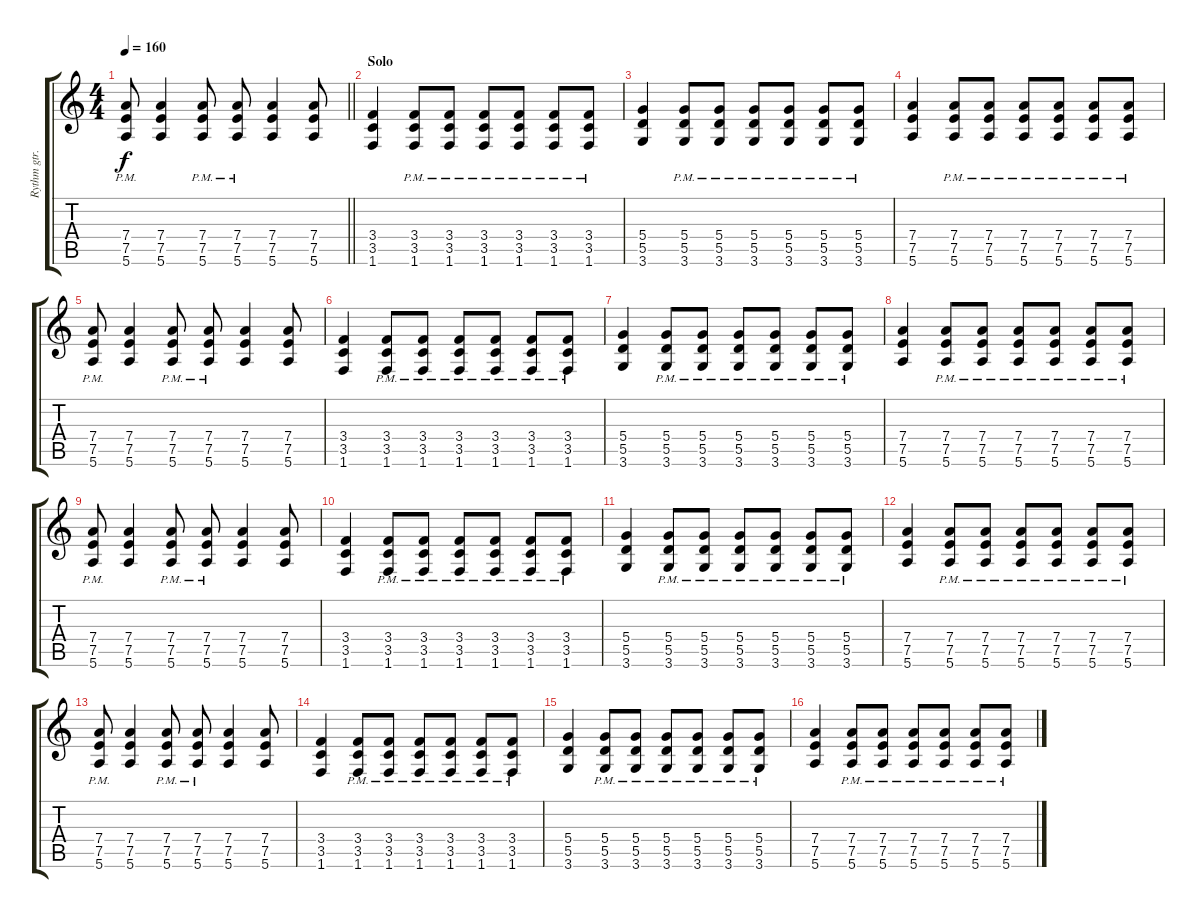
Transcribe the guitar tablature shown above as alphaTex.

\track ("Rythm gtr." "Rythm gtr.") {instrument distortionguitar}
\staff {score tabs}
\tuning (E4 B3 G3 D3 A2 E2) {hide}
\ts (4 4)
\tempo 160
\clef g2
\barLineRight lightlight
\ks c
(7.4{pm} 7.5{pm} 5.6{pm}).8{dy f} (7.4 7.5 5.6).4 (7.4{pm} 7.5{pm} 5.6{pm}).8 (7.4{pm} 7.5{pm} 5.6{pm}).8 (7.4 7.5 5.6).4 (7.4 7.5 5.6).8 |
\section ("" "Solo")
(3.4 3.5 1.6).4 (3.4{pm} 3.5{pm} 1.6{pm}).8 (3.4{pm} 3.5{pm} 1.6{pm}).8 (3.4{pm} 3.5{pm} 1.6{pm}).8 (3.4{pm} 3.5{pm} 1.6{pm}).8 (3.4{pm} 3.5{pm} 1.6{pm}).8 (3.4{pm} 3.5{pm} 1.6{pm}).8 |
(5.4 5.5 3.6).4 (5.4{pm} 5.5{pm} 3.6{pm}).8 (5.4{pm} 5.5{pm} 3.6{pm}).8 (5.4{pm} 5.5{pm} 3.6{pm}).8 (5.4{pm} 5.5{pm} 3.6{pm}).8 (5.4{pm} 5.5{pm} 3.6{pm}).8 (5.4{pm} 5.5{pm} 3.6{pm}).8 |
(7.4 7.5 5.6).4 (7.4{pm} 7.5{pm} 5.6{pm}).8 (7.4{pm} 7.5{pm} 5.6{pm}).8 (7.4{pm} 7.5{pm} 5.6{pm}).8 (7.4{pm} 7.5{pm} 5.6{pm}).8 (7.4{pm} 7.5{pm} 5.6{pm}).8 (7.4{pm} 7.5{pm} 5.6{pm}).8 |
(7.4{pm} 7.5{pm} 5.6{pm}).8 (7.4 7.5 5.6).4 (7.4{pm} 7.5{pm} 5.6{pm}).8 (7.4{pm} 7.5{pm} 5.6{pm}).8 (7.4 7.5 5.6).4 (7.4 7.5 5.6).8 |
(3.4 3.5 1.6).4 (3.4{pm} 3.5{pm} 1.6{pm}).8 (3.4{pm} 3.5{pm} 1.6{pm}).8 (3.4{pm} 3.5{pm} 1.6{pm}).8 (3.4{pm} 3.5{pm} 1.6{pm}).8 (3.4{pm} 3.5{pm} 1.6{pm}).8 (3.4{pm} 3.5{pm} 1.6{pm}).8 |
(5.4 5.5 3.6).4 (5.4{pm} 5.5{pm} 3.6{pm}).8 (5.4{pm} 5.5{pm} 3.6{pm}).8 (5.4{pm} 5.5{pm} 3.6{pm}).8 (5.4{pm} 5.5{pm} 3.6{pm}).8 (5.4{pm} 5.5{pm} 3.6{pm}).8 (5.4{pm} 5.5{pm} 3.6{pm}).8 |
(7.4 7.5 5.6).4 (7.4{pm} 7.5{pm} 5.6{pm}).8 (7.4{pm} 7.5{pm} 5.6{pm}).8 (7.4{pm} 7.5{pm} 5.6{pm}).8 (7.4{pm} 7.5{pm} 5.6{pm}).8 (7.4{pm} 7.5{pm} 5.6{pm}).8 (7.4{pm} 7.5{pm} 5.6{pm}).8 |
(7.4{pm} 7.5{pm} 5.6{pm}).8 (7.4 7.5 5.6).4 (7.4{pm} 7.5{pm} 5.6{pm}).8 (7.4{pm} 7.5{pm} 5.6{pm}).8 (7.4 7.5 5.6).4 (7.4 7.5 5.6).8 |
(3.4 3.5 1.6).4 (3.4{pm} 3.5{pm} 1.6{pm}).8 (3.4{pm} 3.5{pm} 1.6{pm}).8 (3.4{pm} 3.5{pm} 1.6{pm}).8 (3.4{pm} 3.5{pm} 1.6{pm}).8 (3.4{pm} 3.5{pm} 1.6{pm}).8 (3.4{pm} 3.5{pm} 1.6{pm}).8 |
(5.4 5.5 3.6).4 (5.4{pm} 5.5{pm} 3.6{pm}).8 (5.4{pm} 5.5{pm} 3.6{pm}).8 (5.4{pm} 5.5{pm} 3.6{pm}).8 (5.4{pm} 5.5{pm} 3.6{pm}).8 (5.4{pm} 5.5{pm} 3.6{pm}).8 (5.4{pm} 5.5{pm} 3.6{pm}).8 |
(7.4 7.5 5.6).4 (7.4{pm} 7.5{pm} 5.6{pm}).8 (7.4{pm} 7.5{pm} 5.6{pm}).8 (7.4{pm} 7.5{pm} 5.6{pm}).8 (7.4{pm} 7.5{pm} 5.6{pm}).8 (7.4{pm} 7.5{pm} 5.6{pm}).8 (7.4{pm} 7.5{pm} 5.6{pm}).8 |
(7.4{pm} 7.5{pm} 5.6{pm}).8 (7.4 7.5 5.6).4 (7.4{pm} 7.5{pm} 5.6{pm}).8 (7.4{pm} 7.5{pm} 5.6{pm}).8 (7.4 7.5 5.6).4 (7.4 7.5 5.6).8 |
(3.4 3.5 1.6).4 (3.4{pm} 3.5{pm} 1.6{pm}).8 (3.4{pm} 3.5{pm} 1.6{pm}).8 (3.4{pm} 3.5{pm} 1.6{pm}).8 (3.4{pm} 3.5{pm} 1.6{pm}).8 (3.4{pm} 3.5{pm} 1.6{pm}).8 (3.4{pm} 3.5{pm} 1.6{pm}).8 |
(5.4 5.5 3.6).4 (5.4{pm} 5.5{pm} 3.6{pm}).8 (5.4{pm} 5.5{pm} 3.6{pm}).8 (5.4{pm} 5.5{pm} 3.6{pm}).8 (5.4{pm} 5.5{pm} 3.6{pm}).8 (5.4{pm} 5.5{pm} 3.6{pm}).8 (5.4{pm} 5.5{pm} 3.6{pm}).8 |
(7.4 7.5 5.6).4 (7.4{pm} 7.5{pm} 5.6{pm}).8 (7.4{pm} 7.5{pm} 5.6{pm}).8 (7.4{pm} 7.5{pm} 5.6{pm}).8 (7.4{pm} 7.5{pm} 5.6{pm}).8 (7.4{pm} 7.5{pm} 5.6{pm}).8 (7.4{pm} 7.5{pm} 5.6{pm}).8
